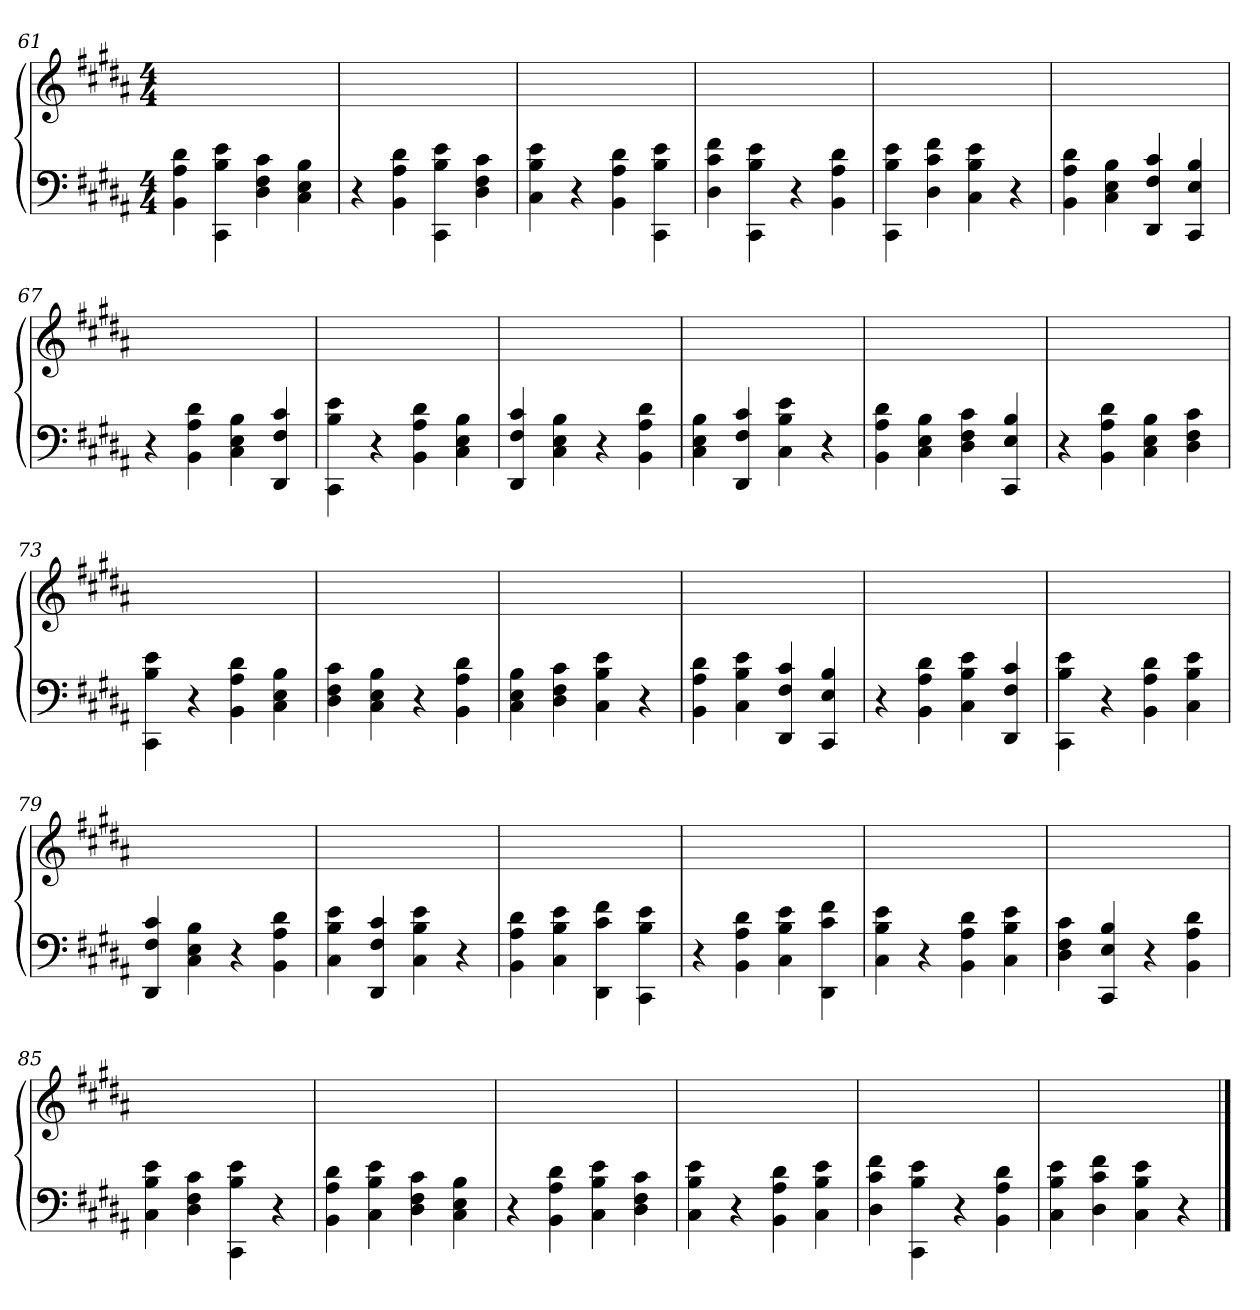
**kern	**kern
*part2	*part1
*staff2	*staff1
*clefF4	*clefG2
*k[f#c#g#d#a#]	*k[f#c#g#d#a#]
*B:	*B:
*M4/4	*M4/4
=61	=61
4BB 4A# 4d#	1ryy
4CC# 4B 4e	.
4D# 4F# 4c#	.
4C# 4E 4B	.
=62	=62
4r	1ryy
4BB 4A# 4d#	.
4CC# 4B 4e	.
4D# 4F# 4c#	.
=63	=63
4C# 4B 4e	1ryy
4r	.
4BB 4A# 4d#	.
4CC# 4B 4e	.
=64	=64
4D# 4c# 4f#	1ryy
4CC# 4B 4e	.
4r	.
4BB 4A# 4d#	.
=65	=65
4CC# 4B 4e	1ryy
4D# 4c# 4f#	.
4C# 4B 4e	.
4r	.
=66	=66
4BB 4A# 4d#	1ryy
4C# 4E 4B	.
4DD# 4F# 4c#	.
4CC# 4E 4B	.
=67	=67
4r	1ryy
4BB 4A# 4d#	.
4C# 4E 4B	.
4DD# 4F# 4c#	.
=68	=68
4CC# 4B 4e	1ryy
4r	.
4BB 4A# 4d#	.
4C# 4E 4B	.
=69	=69
4DD# 4F# 4c#	1ryy
4C# 4E 4B	.
4r	.
4BB 4A# 4d#	.
=70	=70
4C# 4E 4B	1ryy
4DD# 4F# 4c#	.
4C# 4B 4e	.
4r	.
=71	=71
4BB 4A# 4d#	1ryy
4C# 4E 4B	.
4D# 4F# 4c#	.
4CC# 4E 4B	.
=72	=72
4r	1ryy
4BB 4A# 4d#	.
4C# 4E 4B	.
4D# 4F# 4c#	.
=73	=73
4CC# 4B 4e	1ryy
4r	.
4BB 4A# 4d#	.
4C# 4E 4B	.
=74	=74
4D# 4F# 4c#	1ryy
4C# 4E 4B	.
4r	.
4BB 4A# 4d#	.
=75	=75
4C# 4E 4B	1ryy
4D# 4F# 4c#	.
4C# 4B 4e	.
4r	.
=76	=76
4BB 4A# 4d#	1ryy
4C# 4B 4e	.
4DD# 4F# 4c#	.
4CC# 4E 4B	.
=77	=77
4r	1ryy
4BB 4A# 4d#	.
4C# 4B 4e	.
4DD# 4F# 4c#	.
=78	=78
4CC# 4B 4e	1ryy
4r	.
4BB 4A# 4d#	.
4C# 4B 4e	.
=79	=79
4DD# 4F# 4c#	1ryy
4C# 4E 4B	.
4r	.
4BB 4A# 4d#	.
=80	=80
4C# 4B 4e	1ryy
4DD# 4F# 4c#	.
4C# 4B 4e	.
4r	.
=81	=81
4BB 4A# 4d#	1ryy
4C# 4B 4e	.
4DD# 4c# 4f#	.
4CC# 4B 4e	.
=82	=82
4r	1ryy
4BB 4A# 4d#	.
4C# 4B 4e	.
4DD# 4c# 4f#	.
=83	=83
4C# 4B 4e	1ryy
4r	.
4BB 4A# 4d#	.
4C# 4B 4e	.
=84	=84
4D# 4F# 4c#	1ryy
4CC# 4E 4B	.
4r	.
4BB 4A# 4d#	.
=85	=85
4C# 4B 4e	1ryy
4D# 4F# 4c#	.
4CC# 4B 4e	.
4r	.
=86	=86
4BB 4A# 4d#	1ryy
4C# 4B 4e	.
4D# 4F# 4c#	.
4C# 4E 4B	.
=87	=87
4r	1ryy
4BB 4A# 4d#	.
4C# 4B 4e	.
4D# 4F# 4c#	.
=88	=88
4C# 4B 4e	1ryy
4r	.
4BB 4A# 4d#	.
4C# 4B 4e	.
=89	=89
4D# 4c# 4f#	1ryy
4CC# 4B 4e	.
4r	.
4BB 4A# 4d#	.
=90	=90
4C# 4B 4e	1ryy
4D# 4c# 4f#	.
4C# 4B 4e	.
4r	.
==	==
*-	*-
